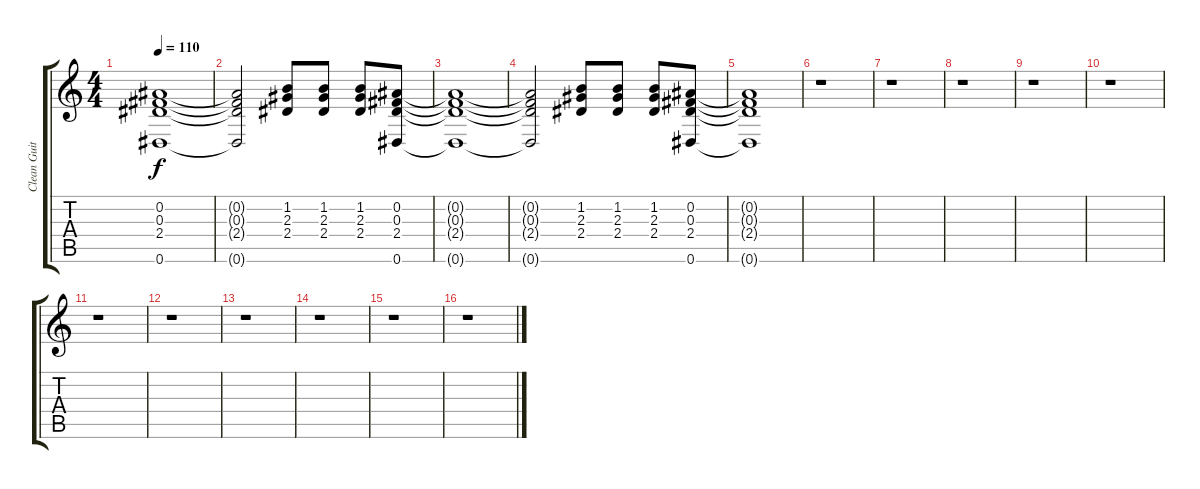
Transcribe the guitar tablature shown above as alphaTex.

\track ("Clean Guitar" "Clean Guit") {instrument electricguitarclean}
\staff {score tabs}
\tuning (Eb4 Bb3 Gb3 Db3 Ab2 Eb2) {hide}
\ts (4 4)
\tempo 110
\clef g2
\ks c
(0.2 0.3 2.4 0.6).1{dy f} |
(0.2{t} 0.3{t} 2.4{t} 0.6{t}).2 (1.2 2.3 2.4).8 (1.2 2.3 2.4).8 (1.2 2.3 2.4).8 (0.2 0.3 2.4 0.6).8 |
(0.2{t} 0.3{t} 2.4{t} 0.6{t}).1 |
(0.2{t} 0.3{t} 2.4{t} 0.6{t}).2 (1.2 2.3 2.4).8 (1.2 2.3 2.4).8 (1.2 2.3 2.4).8 (0.2 0.3 2.4 0.6).8 |
(0.2{t} 0.3{t} 2.4{t} 0.6{t}).1 |
r.1 |
r.1 |
r.1 |
r.1 |
r.1 |
r.1 |
r.1 |
r.1 |
r.1 |
r.1 |
r.1
